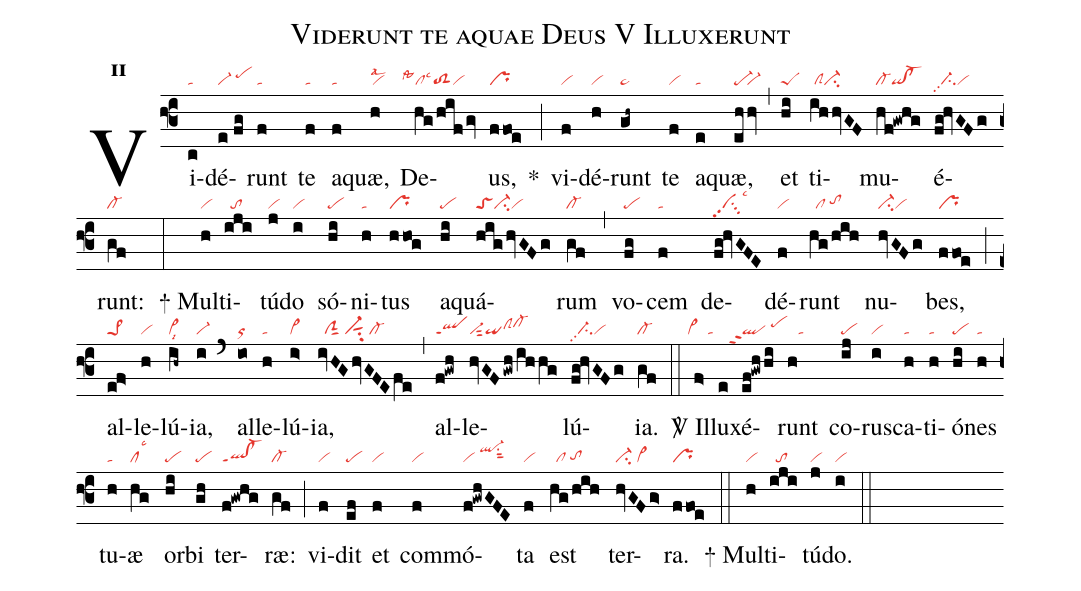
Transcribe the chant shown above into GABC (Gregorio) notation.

name:Viderunt te aquae Deus V Illuxerunt;
office-part:re;
mode:2;
nabc-lines:1;
%%
initial-style: 1;
name:Viderunt te aquae Deus;
mode: 2;
office-part: Responsorium;
annotation: Resp.;
annotation: ii;
nabc-lines:1;
%%
(f3) Vi(c|ta)dé(e//fg|vi-/pehi)runt(f|ta) te(f|ta) a(f|ta)quæ,(h|vilsal2) De(hg/hif/gv|````cllssta1lsc3toS2vi)us,(ffoe|pr) <sp>*</sp>(;) vi(f|vi)dé(h|vi)runt(gh~|pe~) te(f|vi) a(e|ta)quæ,(eh/hv|pe-``vi-) (,) et(hi|peS) ti(ih/hvGF|/clSci-)mu(hf!gwhg|cl-qi!cl-)é(fg@hvGFg|//ci-pp2vi)runt:(gf|cl-) (:)

<sp>+</sp> Mul(h|vi)ti(iji|//to)tú(j|vi)do(i|vi) só(hi|pe)ni(h|ta)tus(hhog|pr) a(hi|pe)quá(hig/hvGFg|toSci-vi)rum(gf|cl-) (,) vo(fg|pe)cem(f|ta) de(fg@hvGFE|vipp2su3lsc3)dé(f|vi)runt(hg/hih|//cl/tohh) nu(hvGFg|vi-su2vi)bes,(ffoe|pr) (;) al(ef>|pe>1)le(h|vi)lú(ih~|vi>lsi8)ia,(i|vi-) (`) al(io|or)le(h|ta)lú(i>|vi>)ia,(ivHGhvGFEfe|//clSsut1/vi-sut1su2/cl-) (,) al(f!gwh|qlppt1)le(hvGF/gwh/ih/hg|vi-sut2qiclShhcl-hi)lú(fg@hvGFg|//ci-pp2vi)ia.(gf|cl-) (::)

<sp>V/</sp> Il(f>|``vi>)lu(e|```ta)xé(ef!gwh/hi|````qlppt2/pehi)runt(h|///ta) co(ij|pe)rus(i|vi)ca(h|ta)ti(h|ta)ó(hi|pe)nes(h|ta) tu(h|ta)æ(hg|cllsc3) or(hi|pe)bi(gh|pe) ter(f!gwhg|ql!cl-ppt1)ræ:(gf|cl-) (;) vi(f|vi)dit(ef|pe) et(f|vi) com(f|vi)mó(f!gwhGFE|vi/ql-hjsu1sut2)ta(f|vi) est(hg/hih|//cl/tohg) ter(hvGFg>|ci-/vi>)ra.(ffoe|pr) (::)

<sp>+</sp> Mul(h|vi)ti(iji|//to)tú(j|vi)do.(i|vi) (::)
